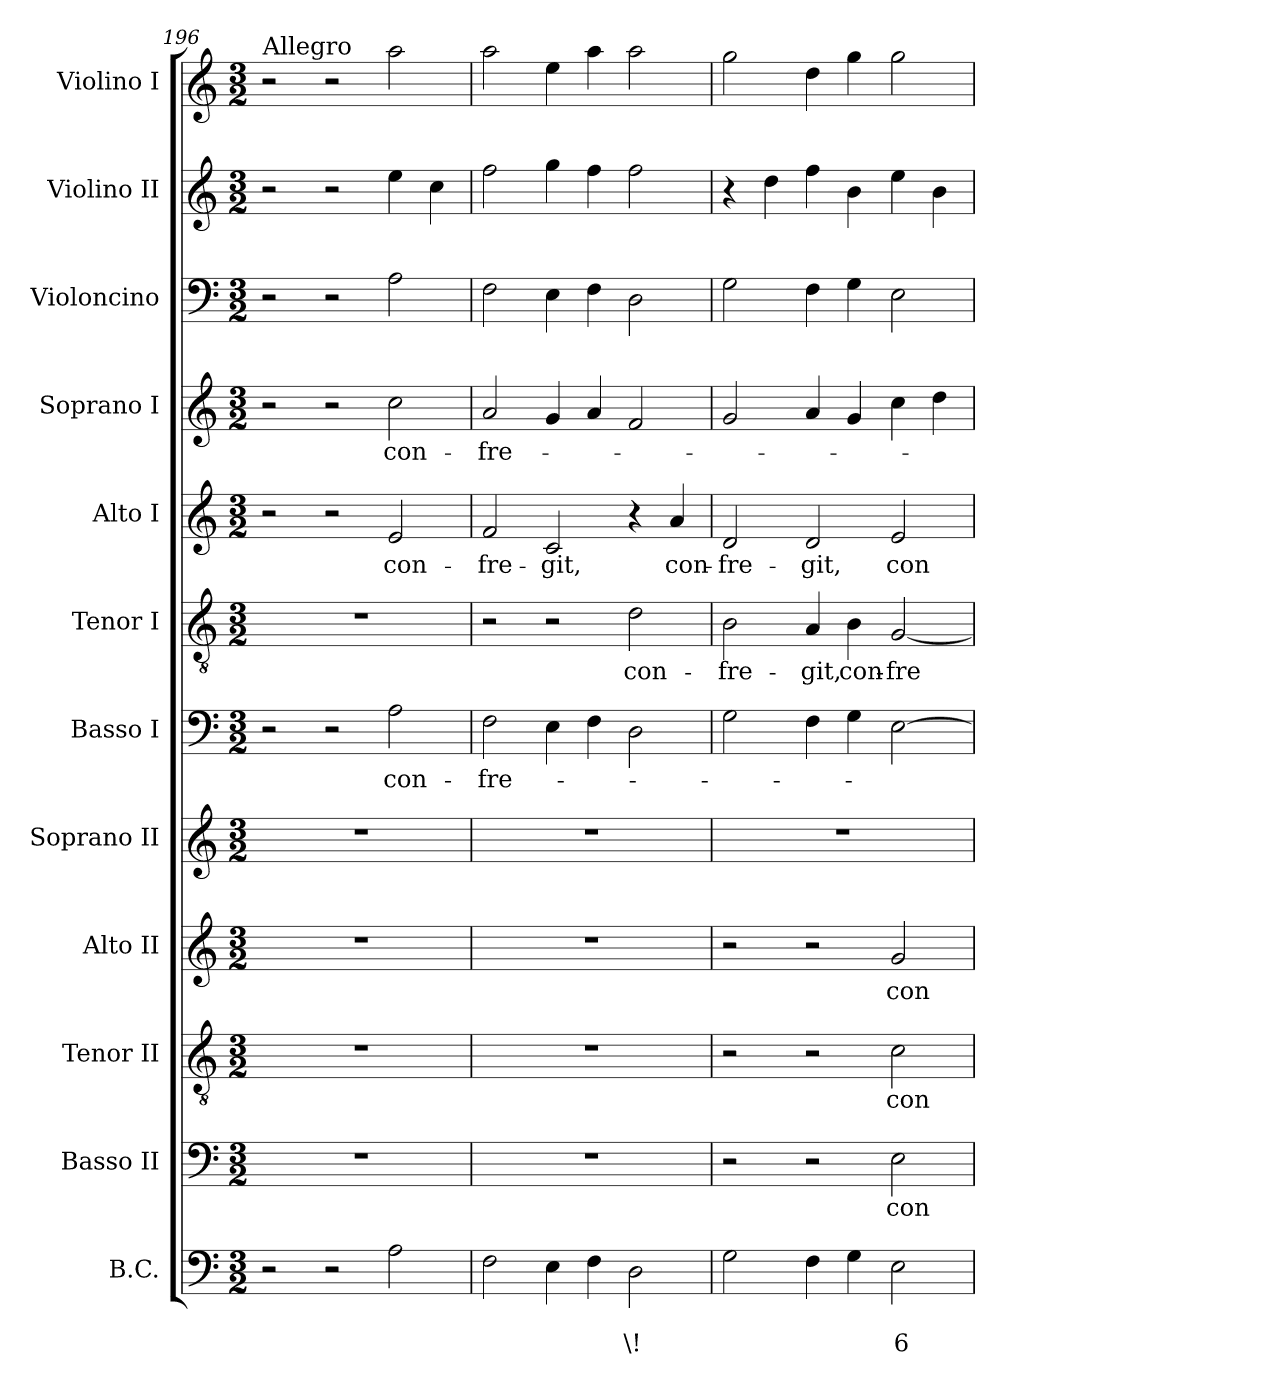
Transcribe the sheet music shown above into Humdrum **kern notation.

**kern	**text	**text	**kern	**text	**kern	**text	**kern	**text	**kern	**kern	**text	**kern	**text	**kern	**text	**kern	**text	**kern	**kern	**kern
*part12	*part12	*part12	*part11	*part11	*part10	*part10	*part9	*part9	*part8	*part7	*part7	*part6	*part6	*part5	*part5	*part4	*part4	*part3	*part2	*part1
*staff12	*staff12	*staff12	*staff11	*staff11	*staff10	*staff10	*staff9	*staff9	*staff8	*staff7	*staff7	*staff6	*staff6	*staff5	*staff5	*staff4	*staff4	*staff3	*staff2	*staff1
*I"B.C.	*	*	*I"Basso II	*	*I"Tenor II	*	*I"Alto II	*	*I"Soprano II	*I"Basso I	*	*I"Tenor I	*	*I"Alto I	*	*I"Soprano I	*	*I"Violoncino	*I"Violino II	*I"Violino I
*I'BC	*	*	*I'B 2	*	*I'T 2	*	*I'A 2	*	*I'S 2	*I'B 1	*	*I'T 1	*	*I'A 1	*	*I'S 1	*	*I'Vc.	*I'Vln. II	*I'Vln. I
!!LO:PB:g=z
*clefF4	*	*	*clefF4	*	*clefGv2	*	*clefG2	*	*clefG2	*clefF4	*	*clefGv2	*	*clefG2	*	*clefG2	*	*clefF4	*clefG2	*clefG2
*k[]	*	*	*k[]	*	*k[]	*	*k[]	*	*k[]	*k[]	*	*k[]	*	*k[]	*	*k[]	*	*k[]	*k[]	*k[]
*C:	*	*	*C:	*	*C:	*	*C:	*	*C:	*C:	*	*C:	*	*C:	*	*C:	*	*C:	*C:	*C:
*M3/2	*	*	*M3/2	*	*M3/2	*	*M3/2	*	*M3/2	*M3/2	*	*M3/2	*	*M3/2	*	*M3/2	*	*M3/2	*M3/2	*M3/2
=196	=196	=196	=196	=196	=196	=196	=196	=196	=196	=196	=196	=196	=196	=196	=196	=196	=196	=196	=196	=196
!	!	!	!	!	!	!	!	!	!	!	!	!	!	!	!	!	!	!	!	!LO:TX:a:t=Allegro
2r	.	.	1.r	.	1.r	.	1.r	.	1.r	2r	.	1.r	.	2r	.	2r	.	2r	2r	2r
2r	.	.	.	.	.	.	.	.	.	2r	.	.	.	2r	.	2r	.	2r	2r	2r
!	!	!	!	!	!	!	!	!	!	!	!LO:LY:b	!	!	!	!	!	!	!	!	!
!	!	!	!	!	!	!	!	!	!	!	!	!	!	!	!LO:LY:b	!	!	!	!	!
!	!	!	!	!	!	!	!	!	!	!	!	!	!	!	!	!	!LO:LY:b	!	!	!
2A\	.	.	.	.	.	.	.	.	.	2A\	con-	.	.	2e/	con-	2cc\	con-	2A\	4ee\	2aa\
.	.	.	.	.	.	.	.	.	.	.	.	.	.	.	.	.	.	.	4cc\	.
=197	=197	=197	=197	=197	=197	=197	=197	=197	=197	=197	=197	=197	=197	=197	=197	=197	=197	=197	=197	=197
!	!	!	!	!	!	!	!	!	!	!	!LO:LY:b	!	!	!	!	!	!	!	!	!
!	!	!	!	!	!	!	!	!	!	!	!	!	!	!	!LO:LY:b	!	!	!	!	!
!	!	!	!	!	!	!	!	!	!	!	!	!	!	!	!	!	!LO:LY:b	!	!	!
2F\	.	.	1.r	.	1.r	.	1.r	.	1.r	2F\	-fre-	2r	.	2f/	-fre-	2a/	-fre-	2F\	2ff\	2aa\
!	!	!	!	!	!	!	!	!	!	!	!	!	!	!	!LO:LY:b	!	!	!	!	!
4E\	.	.	.	.	.	.	.	.	.	4E\	.	2r	.	2c/	-git,	4g/	.	4E\	4gg\	4ee\
4F\	.	.	.	.	.	.	.	.	.	4F\	.	.	.	.	.	4a/	.	4F\	4ff\	4aa\
!	!	!LO:LY:b	!	!	!	!	!	!	!	!	!	!	!	!	!	!	!	!	!	!
!	!	!	!	!	!	!	!	!	!	!	!	!	!LO:LY:b	!	!	!	!	!	!	!
2D\	.	\!	.	.	.	.	.	.	.	2D\	.	2d\	con-	4r	.	2f/	.	2D\	2ff\	2aa\
!	!	!	!	!	!	!	!	!	!	!	!	!	!	!	!LO:LY:b	!	!	!	!	!
.	.	.	.	.	.	.	.	.	.	.	.	.	.	4a/	con-	.	.	.	.	.
=198	=198	=198	=198	=198	=198	=198	=198	=198	=198	=198	=198	=198	=198	=198	=198	=198	=198	=198	=198	=198
!	!	!	!	!	!	!	!	!	!	!	!	!	!LO:LY:b	!	!	!	!	!	!	!
!	!	!	!	!	!	!	!	!	!	!	!	!	!	!	!LO:LY:b	!	!	!	!	!
2G\	.	.	2r	.	2r	.	2r	.	1.r	2G\	.	2B\	-fre-	2d/	-fre-	2g/	.	2G\	4r	2gg\
.	.	.	.	.	.	.	.	.	.	.	.	.	.	.	.	.	.	.	4dd\	.
!	!	!	!	!	!	!	!	!	!	!	!	!	!LO:LY:b	!	!	!	!	!	!	!
!	!	!	!	!	!	!	!	!	!	!	!	!	!	!	!LO:LY:b	!	!	!	!	!
4F\	.	.	2r	.	2r	.	2r	.	.	4F\	.	4A/	-git,	2d/	-git,	4a/	.	4F\	4ff\	4dd\
!	!	!	!	!	!	!	!	!	!	!	!	!	!LO:LY:b	!	!	!	!	!	!	!
4G\	.	.	.	.	.	.	.	.	.	4G\	.	4B\	con-	.	.	4g/	.	4G\	4b\	4gg\
!	!	!LO:LY:b	!	!	!	!	!	!	!	!	!	!	!	!	!	!	!	!	!	!
!	!	!	!	!LO:LY:b	!	!	!	!	!	!	!	!	!	!	!	!	!	!	!	!
!	!	!	!	!	!	!LO:LY:b	!	!	!	!	!	!	!	!	!	!	!	!	!	!
!	!	!	!	!	!	!	!	!LO:LY:b	!	!	!	!	!	!	!	!	!	!	!	!
!	!	!	!	!	!	!	!	!	!	!	!	!	!LO:LY:b	!	!	!	!	!	!	!
!	!	!	!	!	!	!	!	!	!	!	!	!	!	!	!LO:LY:b	!	!	!	!	!
2E\	.	6	2E\	con-	2c\	con-	2g/	con-	.	[2E\	.	[2G/	-fre-	2e/	con-	4cc\	.	2E\	4ee\	2gg\
.	.	.	.	.	.	.	.	.	.	.	.	.	.	.	.	4dd\	.	.	4b\	.
=	=	=	=	=	=	=	=	=	=	=	=	=	=	=	=	=	=	=	=	=
*-	*-	*-	*-	*-	*-	*-	*-	*-	*-	*-	*-	*-	*-	*-	*-	*-	*-	*-	*-	*-
